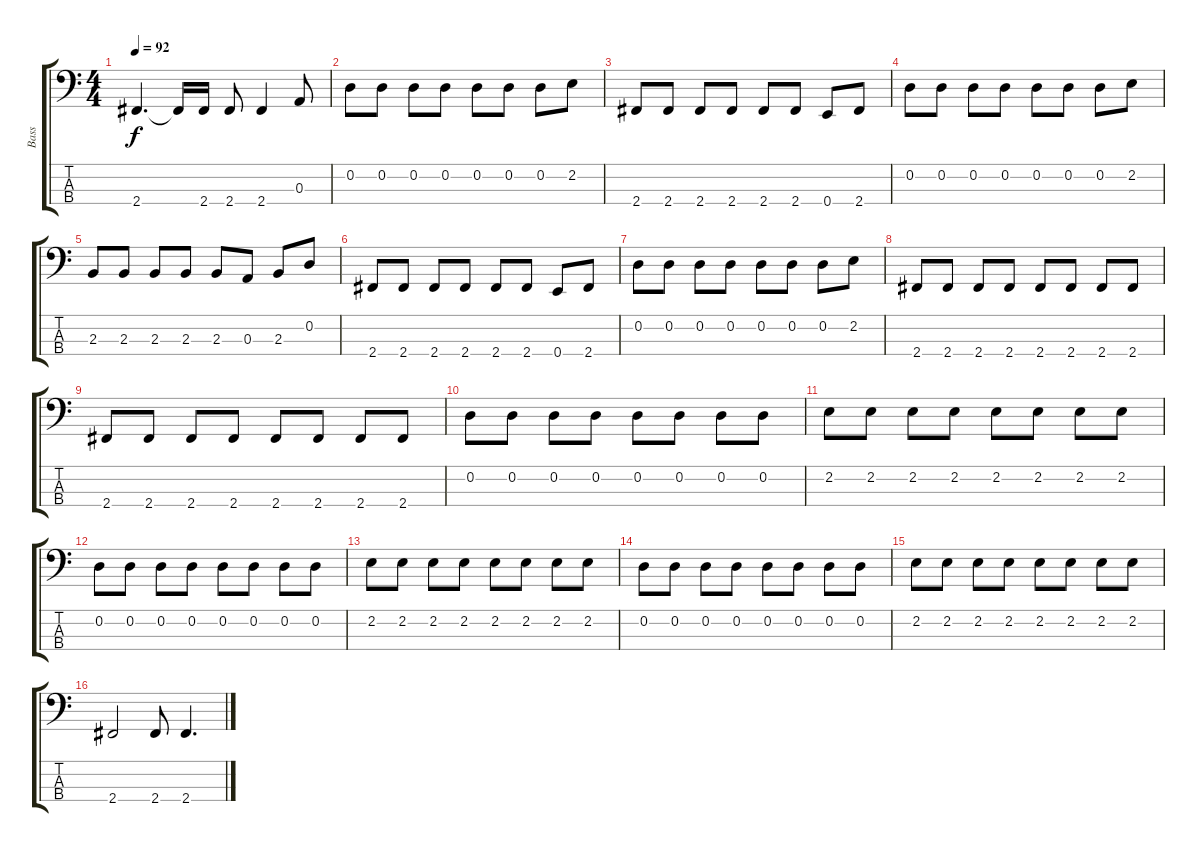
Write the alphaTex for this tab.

\track ("Bass" "Bass") {instrument electricbasspick}
\staff {score tabs}
\tuning (G2 D2 A1 E1) {hide}
\ts (4 4)
\tempo 92
\clef f4
\ks c
2.4.4{d dy f} 2.4{t}.16 2.4.16 2.4.8 2.4.4 0.3.8 |
0.2.8 0.2.8 0.2.8 0.2.8 0.2.8 0.2.8 0.2.8 2.2.8 |
2.4.8 2.4.8 2.4.8 2.4.8 2.4.8 2.4.8 0.4.8 2.4.8 |
0.2.8 0.2.8 0.2.8 0.2.8 0.2.8 0.2.8 0.2.8 2.2.8 |
2.3.8 2.3.8 2.3.8 2.3.8 2.3.8 0.3.8 2.3.8 0.2.8 |
2.4.8 2.4.8 2.4.8 2.4.8 2.4.8 2.4.8 0.4.8 2.4.8 |
0.2.8 0.2.8 0.2.8 0.2.8 0.2.8 0.2.8 0.2.8 2.2.8 |
2.4.8 2.4.8 2.4.8 2.4.8 2.4.8 2.4.8 2.4.8 2.4.8 |
2.4.8 2.4.8 2.4.8 2.4.8 2.4.8 2.4.8 2.4.8 2.4.8 |
0.2.8 0.2.8 0.2.8 0.2.8 0.2.8 0.2.8 0.2.8 0.2.8 |
2.2.8 2.2.8 2.2.8 2.2.8 2.2.8 2.2.8 2.2.8 2.2.8 |
0.2.8 0.2.8 0.2.8 0.2.8 0.2.8 0.2.8 0.2.8 0.2.8 |
2.2.8 2.2.8 2.2.8 2.2.8 2.2.8 2.2.8 2.2.8 2.2.8 |
0.2.8 0.2.8 0.2.8 0.2.8 0.2.8 0.2.8 0.2.8 0.2.8 |
2.2.8 2.2.8 2.2.8 2.2.8 2.2.8 2.2.8 2.2.8 2.2.8 |
2.4.2 2.4.8 2.4.4{d}
